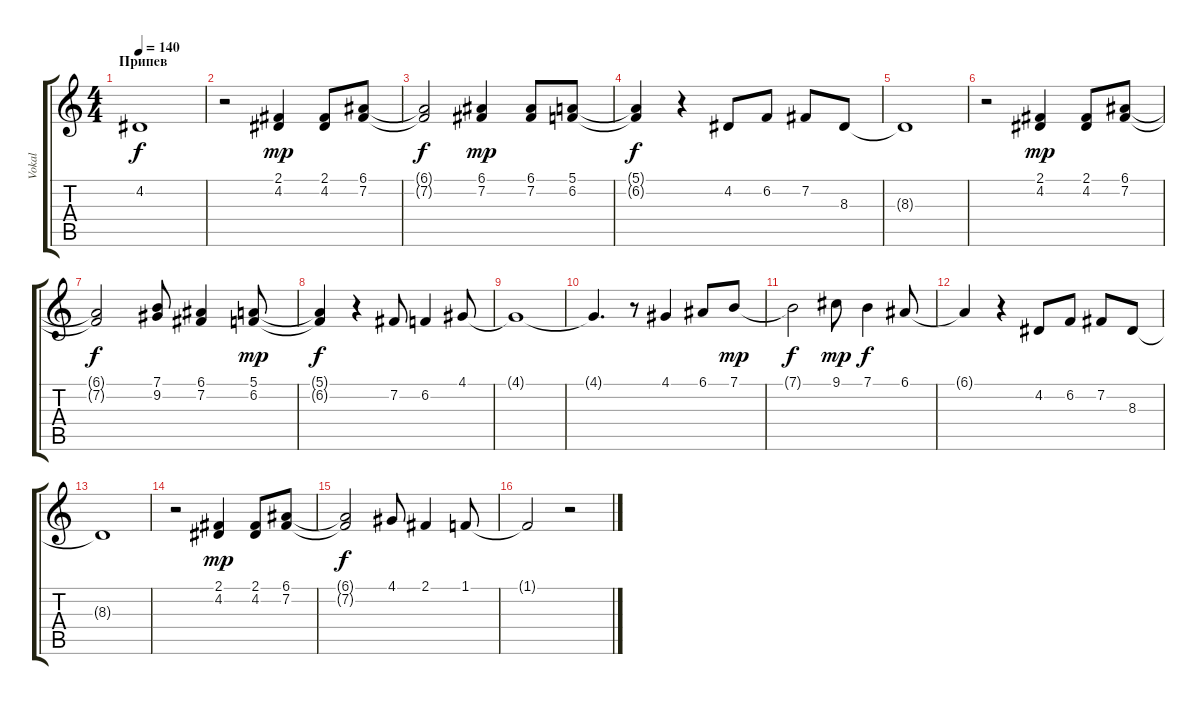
\track ("Vokal" "Vokal") {instrument lead6voice}
\staff {score tabs}
\tuning (E4 B3 G3 D3 A2 E2) {hide}
\ts (4 4)
\section ("" "Припев")
\tempo 140
\clef g2
\ks c
4.2{t}.1{dy f} |
r.2 (2.1 4.2).4{dy mp} (2.1 4.2).8 (6.1 7.2).8 |
(6.1{t} 7.2{t}).2{dy f} (6.1 7.2).4{dy mp} (6.1 7.2).8 (5.1 6.2).8 |
(5.1{t} 6.2{t}).4{dy f} r.4 4.2.8 6.2.8 7.2.8 8.3.8 |
8.3{t}.1 |
r.2 (2.1 4.2).4{dy mp} (2.1 4.2).8 (6.1 7.2).8 |
(6.1{t} 7.2{t}).2{dy f} (7.1 9.2).8 (6.1 7.2).4 (5.1 6.2).8{dy mp} |
(5.1{t} 6.2{t}).4{dy f} r.4 7.2.8 6.2.4 4.1.8 |
4.1{t}.1 |
4.1{t}.4{d} r.8 4.1.4 6.1.8 7.1.8{dy mp} |
7.1{t}.2{dy f} 9.1.8{dy mp} 7.1.4{dy f} 6.1.8 |
6.1{t}.4 r.4 4.2.8 6.2.8 7.2.8 8.3.8 |
8.3{t}.1 |
r.2 (2.1 4.2).4{dy mp} (2.1 4.2).8 (6.1 7.2).8 |
(6.1{t} 7.2{t}).2{dy f} 4.1.8 2.1.4 1.1.8 |
1.1{t}.2 r.2
